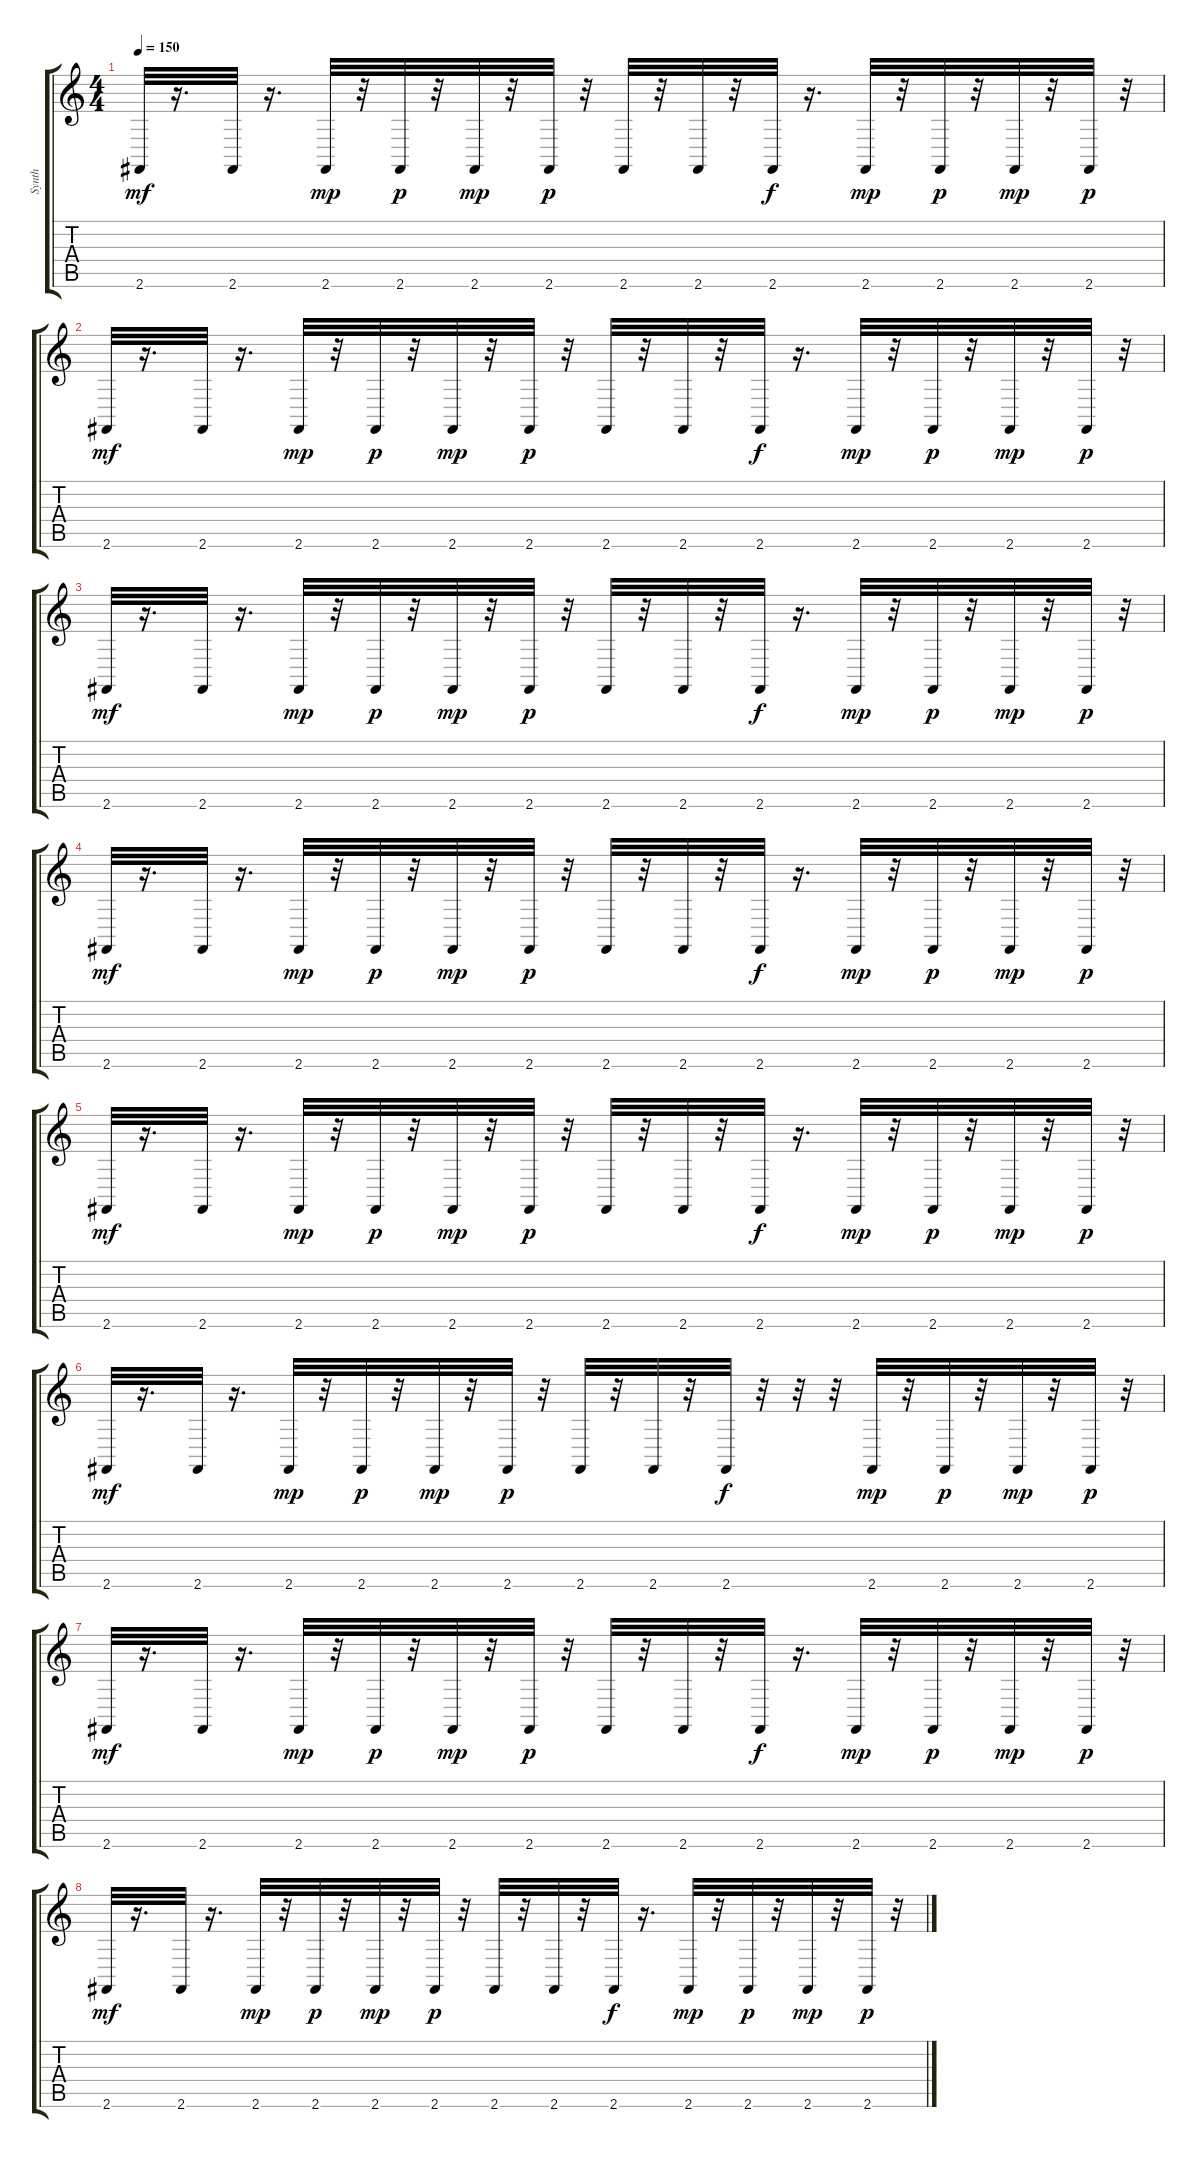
\track ("Synth" "Synth") {instrument drawbarorgan}
\staff {score tabs}
\tuning (E4 B3 G3 D3 A2 E2) {hide}
\ts (4 4)
\tempo 150
\clef g2
\ks c
2.6.32{dy mf} r.16{d} 2.6.32 r.16{d} 2.6.32{dy mp} r.32 2.6.32{dy p} r.32 2.6.32{dy mp} r.32 2.6.32{dy p} r.32 2.6.32 r.32 2.6.32 r.32 2.6.32{dy f} r.16{d} 2.6.32{dy mp} r.32 2.6.32{dy p} r.32 2.6.32{dy mp} r.32 2.6.32{dy p} r.32 |
2.6.32{dy mf} r.16{d} 2.6.32 r.16{d} 2.6.32{dy mp} r.32 2.6.32{dy p} r.32 2.6.32{dy mp} r.32 2.6.32{dy p} r.32 2.6.32 r.32 2.6.32 r.32 2.6.32{dy f} r.16{d} 2.6.32{dy mp} r.32 2.6.32{dy p} r.32 2.6.32{dy mp} r.32 2.6.32{dy p} r.32 |
2.6.32{dy mf} r.16{d} 2.6.32 r.16{d} 2.6.32{dy mp} r.32 2.6.32{dy p} r.32 2.6.32{dy mp} r.32 2.6.32{dy p} r.32 2.6.32 r.32 2.6.32 r.32 2.6.32{dy f} r.16{d} 2.6.32{dy mp} r.32 2.6.32{dy p} r.32 2.6.32{dy mp} r.32 2.6.32{dy p} r.32 |
2.6.32{dy mf} r.16{d} 2.6.32 r.16{d} 2.6.32{dy mp} r.32 2.6.32{dy p} r.32 2.6.32{dy mp} r.32 2.6.32{dy p} r.32 2.6.32 r.32 2.6.32 r.32 2.6.32{dy f} r.16{d} 2.6.32{dy mp} r.32 2.6.32{dy p} r.32 2.6.32{dy mp} r.32 2.6.32{dy p} r.32 |
2.6.32{dy mf} r.16{d} 2.6.32 r.16{d} 2.6.32{dy mp} r.32 2.6.32{dy p} r.32 2.6.32{dy mp} r.32 2.6.32{dy p} r.32 2.6.32 r.32 2.6.32 r.32 2.6.32{dy f} r.16{d} 2.6.32{dy mp} r.32 2.6.32{dy p} r.32 2.6.32{dy mp} r.32 2.6.32{dy p} r.32 |
2.6.32{dy mf} r.16{d} 2.6.32 r.16{d} 2.6.32{dy mp} r.32 2.6.32{dy p} r.32 2.6.32{dy mp} r.32 2.6.32{dy p} r.32 2.6.32 r.32 2.6.32 r.32 2.6.32{dy f} r.32 r.32 r.32 2.6.32{dy mp} r.32 2.6.32{dy p} r.32 2.6.32{dy mp} r.32 2.6.32{dy p} r.32 |
2.6.32{dy mf} r.16{d} 2.6.32 r.16{d} 2.6.32{dy mp} r.32 2.6.32{dy p} r.32 2.6.32{dy mp} r.32 2.6.32{dy p} r.32 2.6.32 r.32 2.6.32 r.32 2.6.32{dy f} r.16{d} 2.6.32{dy mp} r.32 2.6.32{dy p} r.32 2.6.32{dy mp} r.32 2.6.32{dy p} r.32 |
2.6.32{dy mf} r.16{d} 2.6.32 r.16{d} 2.6.32{dy mp} r.32 2.6.32{dy p} r.32 2.6.32{dy mp} r.32 2.6.32{dy p} r.32 2.6.32 r.32 2.6.32 r.32 2.6.32{dy f} r.16{d} 2.6.32{dy mp} r.32 2.6.32{dy p} r.32 2.6.32{dy mp} r.32 2.6.32{dy p} r.32
